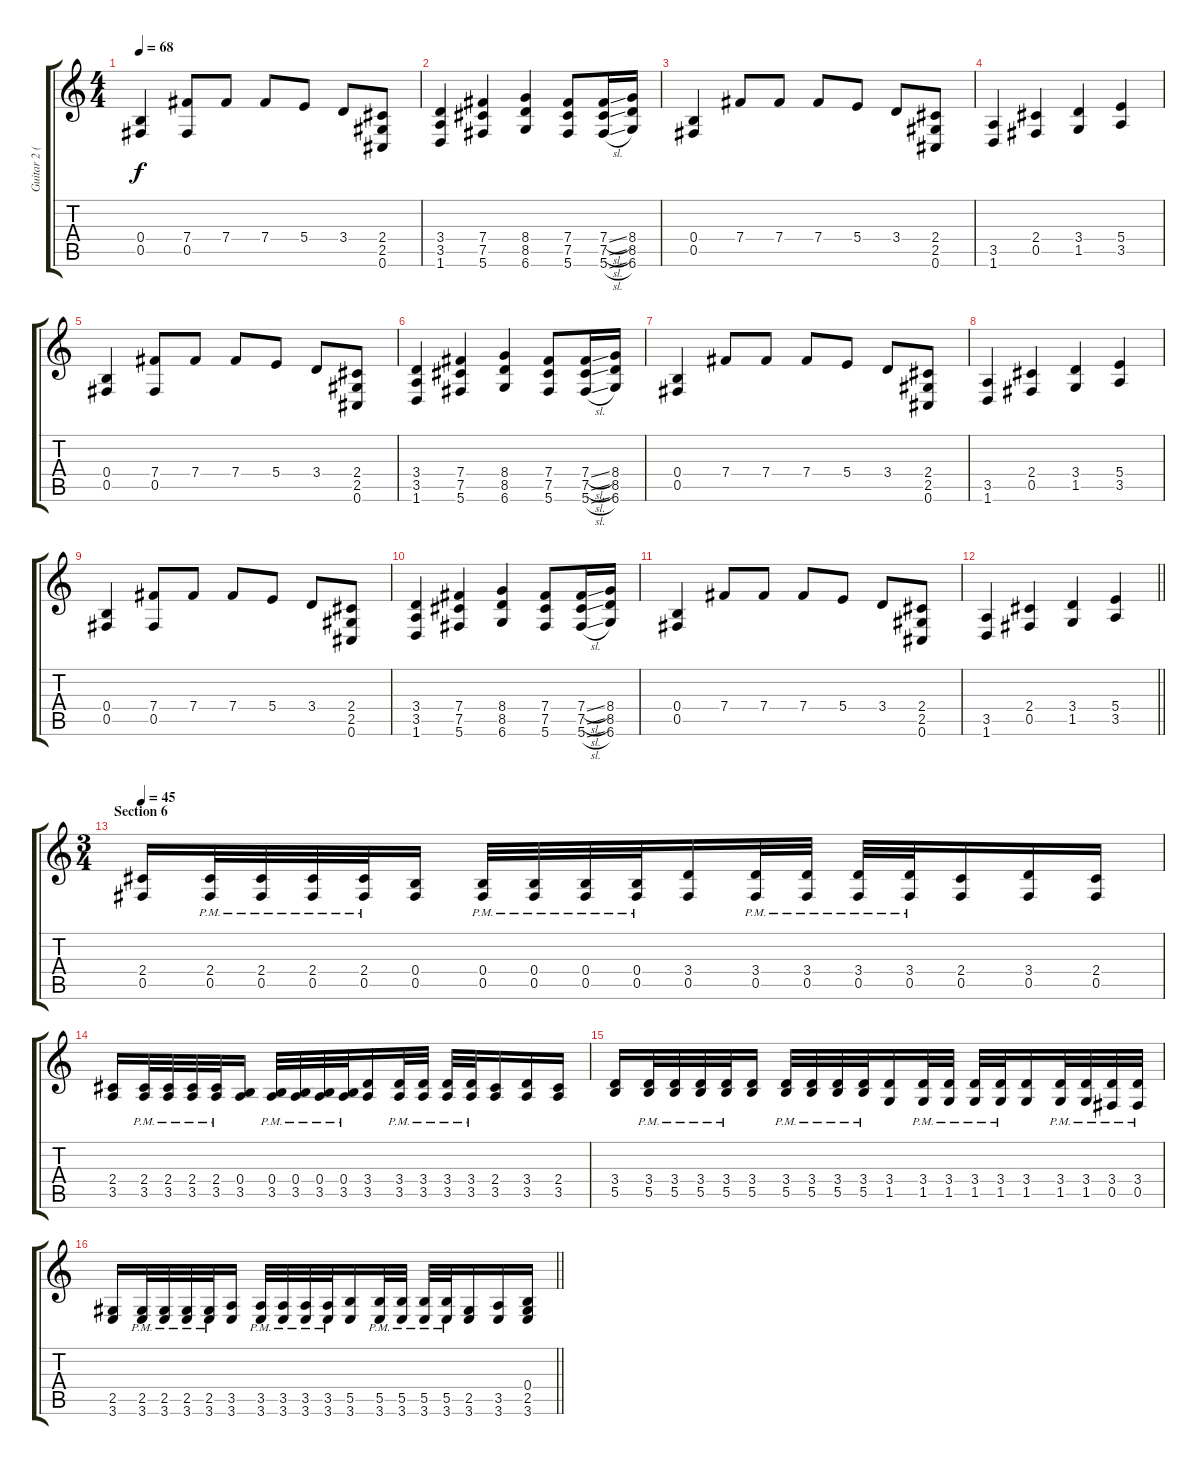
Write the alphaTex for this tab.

\track ("Guitar 2 (Distortion)" "Guitar 2 (") {instrument distortionguitar}
\staff {score tabs}
\tuning (Db4 Ab3 E3 B2 Gb2 Db2) {hide}
\ts (4 4)
\tempo 68
\clef g2
\ks c
(0.4 0.5).4{dy f} (7.4 0.5).8 7.4.8 7.4.8 5.4.8 3.4.8 (2.4 2.5 0.6).8 |
(3.4 3.5 1.6).4 (7.4 7.5 5.6).4 (8.4 8.5 6.6).4 (7.4 7.5 5.6).8 (7.4{sl} 7.5{sl} 5.6{sl}).16 (8.4 8.5 6.6).16 |
(0.4 0.5).4 7.4.8 7.4.8 7.4.8 5.4.8 3.4.8 (2.4 2.5 0.6).8 |
(3.5 1.6).4 (2.4 0.5).4 (3.4 1.5).4 (5.4 3.5).4 |
(0.4 0.5).4 (7.4 0.5).8 7.4.8 7.4.8 5.4.8 3.4.8 (2.4 2.5 0.6).8 |
(3.4 3.5 1.6).4 (7.4 7.5 5.6).4 (8.4 8.5 6.6).4 (7.4 7.5 5.6).8 (7.4{sl} 7.5{sl} 5.6{sl}).16 (8.4 8.5 6.6).16 |
(0.4 0.5).4 7.4.8 7.4.8 7.4.8 5.4.8 3.4.8 (2.4 2.5 0.6).8 |
(3.5 1.6).4 (2.4 0.5).4 (3.4 1.5).4 (5.4 3.5).4 |
(0.4 0.5).4 (7.4 0.5).8 7.4.8 7.4.8 5.4.8 3.4.8 (2.4 2.5 0.6).8 |
(3.4 3.5 1.6).4 (7.4 7.5 5.6).4 (8.4 8.5 6.6).4 (7.4 7.5 5.6).8 (7.4{sl} 7.5{sl} 5.6{sl}).16 (8.4 8.5 6.6).16 |
(0.4 0.5).4 7.4.8 7.4.8 7.4.8 5.4.8 3.4.8 (2.4 2.5 0.6).8 |
\barLineRight lightlight
(3.5 1.6).4 (2.4 0.5).4 (3.4 1.5).4 (5.4 3.5).4 |
\ts (3 4)
\section ("" "Section 6")
\tempo 45
(2.4 0.5).16 (2.4{pm} 0.5{pm}).32 (2.4{pm} 0.5{pm}).32 (2.4{pm} 0.5{pm}).32 (2.4{pm} 0.5{pm}).32 (0.4 0.5).16 (0.4{pm} 0.5{pm}).32 (0.4{pm} 0.5{pm}).32 (0.4{pm} 0.5{pm}).32 (0.4{pm} 0.5{pm}).32 (3.4 0.5).16 (3.4{pm} 0.5{pm}).32 (3.4{pm} 0.5{pm}).32 (3.4{pm} 0.5{pm}).32 (3.4{pm} 0.5{pm}).32 (2.4 0.5).16 (3.4 0.5).16 (2.4 0.5).16 |
(2.4 3.5).16 (2.4{pm} 3.5{pm}).32 (2.4{pm} 3.5{pm}).32 (2.4{pm} 3.5{pm}).32 (2.4{pm} 3.5{pm}).32 (0.4 3.5).16 (0.4{pm} 3.5{pm}).32 (0.4{pm} 3.5{pm}).32 (0.4{pm} 3.5{pm}).32 (0.4{pm} 3.5{pm}).32 (3.4 3.5).16 (3.4{pm} 3.5{pm}).32 (3.4{pm} 3.5{pm}).32 (3.4{pm} 3.5{pm}).32 (3.4{pm} 3.5{pm}).32 (2.4 3.5).16 (3.4 3.5).16 (2.4 3.5).16 |
(3.4 5.5).16 (3.4{pm} 5.5{pm}).32 (3.4{pm} 5.5{pm}).32 (3.4{pm} 5.5{pm}).32 (3.4{pm} 5.5{pm}).32 (3.4 5.5).16 (3.4{pm} 5.5{pm}).32 (3.4{pm} 5.5{pm}).32 (3.4{pm} 5.5{pm}).32 (3.4{pm} 5.5{pm}).32 (3.4 1.5).16 (3.4{pm} 1.5{pm}).32 (3.4{pm} 1.5{pm}).32 (3.4{pm} 1.5{pm}).32 (3.4{pm} 1.5{pm}).32 (3.4 1.5).16 (3.4{pm} 1.5{pm}).32 (3.4{pm} 1.5{pm}).32 (3.4{pm} 0.5{pm}).32 (3.4{pm} 0.5{pm}).32 |
\barLineRight lightlight
(2.5 3.6).16 (2.5{pm} 3.6{pm}).32 (2.5{pm} 3.6{pm}).32 (2.5{pm} 3.6{pm}).32 (2.5{pm} 3.6{pm}).32 (3.5 3.6).16 (3.5{pm} 3.6{pm}).32 (3.5{pm} 3.6{pm}).32 (3.5{pm} 3.6{pm}).32 (3.5{pm} 3.6{pm}).32 (5.5 3.6).16 (5.5{pm} 3.6{pm}).32 (5.5{pm} 3.6{pm}).32 (5.5{pm} 3.6{pm}).32 (5.5{pm} 3.6{pm}).32 (2.5 3.6).16 (3.5 3.6).16 (0.4 2.5 3.6).16
